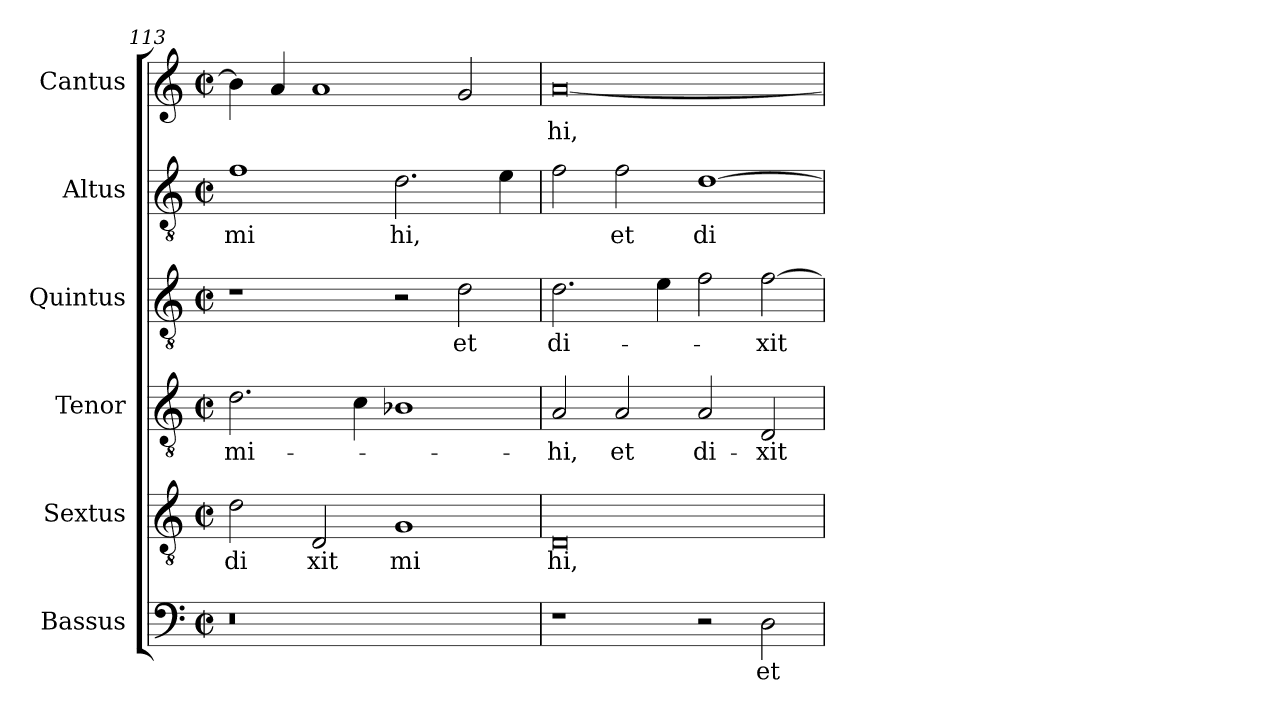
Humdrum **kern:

**kern	**text	**kern	**text	**kern	**text	**kern	**text	**kern	**text	**kern	**text
*part6	*part6	*part5	*part5	*part4	*part4	*part3	*part3	*part2	*part2	*part1	*part1
*staff6	*staff6	*staff5	*staff5	*staff4	*staff4	*staff3	*staff3	*staff2	*staff2	*staff1	*staff1
*I"Bassus	*	*I"Sextus	*	*I"Tenor	*	*I"Quintus	*	*I"Altus	*	*I"Cantus	*
*clefF4	*	*clefGv2	*	*clefGv2	*	*clefGv2	*	*clefGv2	*	*clefG2	*
*	*	*	*	*k[]	*	*	*	*	*	*	*
*	*	*	*	*C:	*	*	*	*	*	*	*
*M2/2	*	*M2/2	*	*M2/2	*	*M2/2	*	*M2/2	*	*M2/2	*
*met(c|)	*	*met(c|)	*	*met(c|)	*	*met(c|)	*	*met(c|)	*	*met(c|)	*
=113	=113	=113	=113	=113	=113	=113	=113	=113	=113	=113	=113
!	!	!	!LO:LY:b:cj	!	!LO:LY:b	!	!	!	!LO:LY:b:cj	!	!
0r	.	2d\	di	2.d\	mi-	1r	.	1f	mi	4b-\]	.
.	.	.	.	.	.	.	.	.	.	4a/	.
!	!	!	!LO:LY:b:cj	!	!	!	!	!	!	!	!
.	.	2D/	xit	.	.	.	.	.	.	1a	.
.	.	.	.	4c\	.	.	.	.	.	.	.
!	!	!	!LO:LY:b:cj	!	!	!	!	!	!LO:LY:b:cj	!	!
.	.	1G	mi	1B-X	.	2r	.	2.d\	hi,	.	.
!	!	!	!	!	!	!	!LO:LY:b:cj	!	!	!	!
.	.	.	.	.	.	2d\	et	.	.	2g/	.
.	.	.	.	.	.	.	.	4e\	.	.	.
=114	=114	=114	=114	=114	=114	=114	=114	=114	=114	=114	=114
!	!	!	!LO:LY:b:cj	!	!LO:LY:b:cj	!	!LO:LY:b:cj	!	!	!	!LO:LY:b:cj
1r	.	0D	hi,	2A/	-hi,	2.d\	di-	2f\	.	[<0a	hi,
!	!	!	!	!	!LO:LY:b:cj	!	!	!	!LO:LY:b:cj	!	!
.	.	.	.	2A/	et	.	.	2f\	et	.	.
.	.	.	.	.	.	4e\	.	.	.	.	.
!	!	!	!	!	!LO:LY:b:cj	!	!	!	!LO:LY:b:cj	!	!
2r	.	.	.	2A/	di-	2f\	.	[>1d	di	.	.
!	!LO:LY:b:cj	!	!	!	!LO:LY:b:cj	!	!LO:LY:b	!	!	!	!
2D\	et	.	.	2D/	-xit	[>2f\	-xit	.	.	.	.
=	=	=	=	=	=	=	=	=	=	=	=
*-	*-	*-	*-	*-	*-	*-	*-	*-	*-	*-	*-
